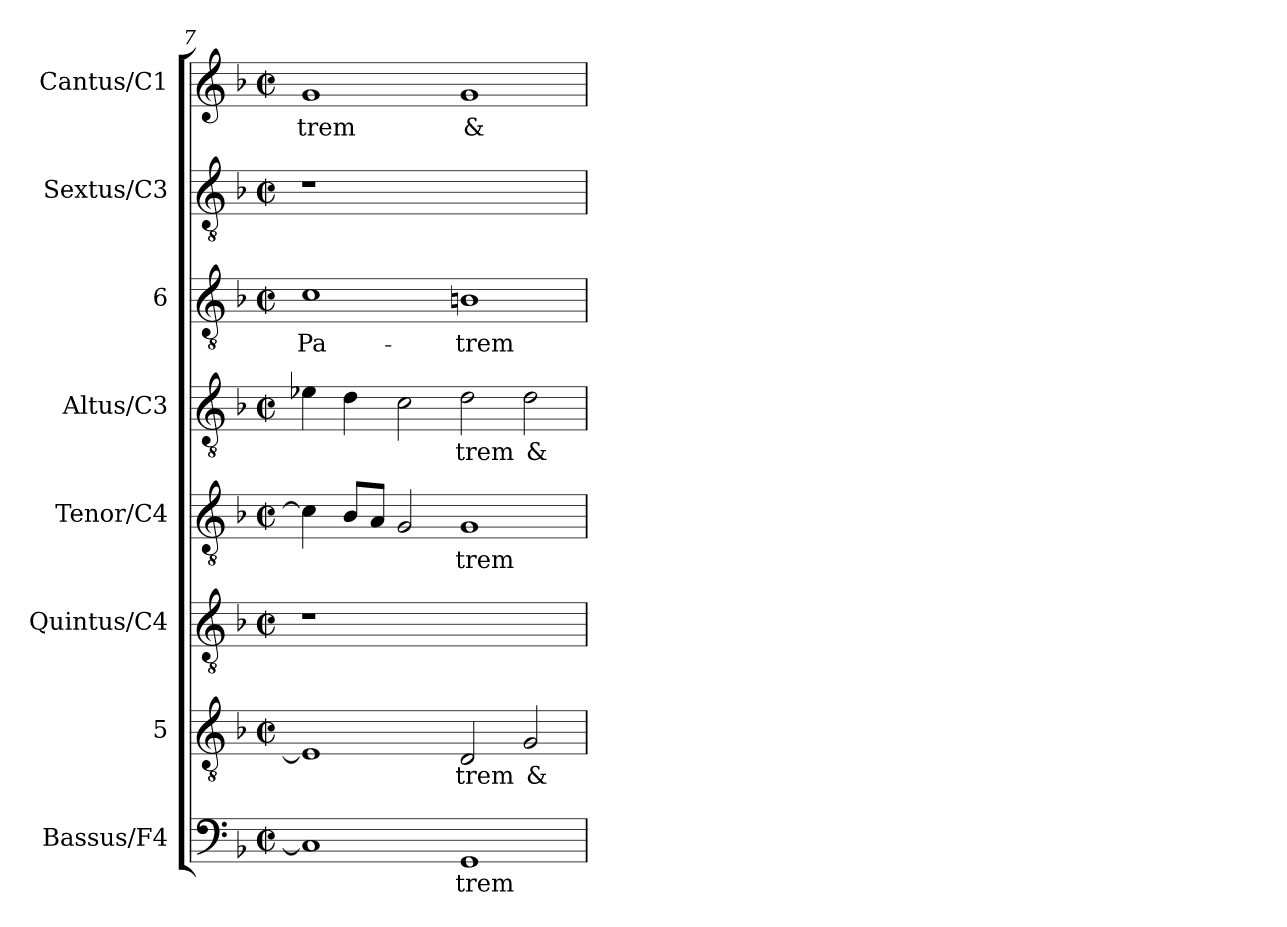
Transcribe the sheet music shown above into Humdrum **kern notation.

**kern	**text	**kern	**text	**kern	**kern	**text	**kern	**text	**kern	**text	**kern	**kern	**text
*part8	*part8	*part7	*part7	*part6	*part5	*part5	*part4	*part4	*part3	*part3	*part2	*part1	*part1
*staff8	*staff8	*staff7	*staff7	*staff6	*staff5	*staff5	*staff4	*staff4	*staff3	*staff3	*staff2	*staff1	*staff1
*I"Bassus/F4	*	*I"5	*	*I"Quintus/C4	*I"Tenor/C4	*	*I"Altus/C3	*	*I"6	*	*I"Sextus/C3	*I"Cantus/C1	*
*I'B	*	*	*	*	*I'T	*	*I'A	*	*	*	*	*I'C	*
*clefF4	*	*clefGv2	*	*clefGv2	*clefGv2	*	*clefGv2	*	*clefGv2	*	*clefGv2	*clefG2	*
*k[b-]	*	*k[b-]	*	*k[b-]	*k[b-]	*	*k[b-]	*	*k[b-]	*	*k[b-]	*k[b-]	*
*F:	*	*F:	*	*F:	*F:	*	*F:	*	*F:	*	*F:	*F:	*
*M2/2	*	*M2/2	*	*M2/2	*M2/2	*	*M2/2	*	*M2/2	*	*M2/2	*M2/2	*
*met(c|)	*	*met(c|)	*	*met(c|)	*met(c|)	*	*met(c|)	*	*met(c|)	*	*met(c|)	*met(c|)	*
=7	=7	=7	=7	=7	=7	=7	=7	=7	=7	=7	=7	=7	=7
!	!LO:LY:b:cj	!	!LO:LY:b:cj	!	!	!LO:LY:b:cj	!	!LO:LY:b:cj	!	!LO:LY:b:cj	!	!	!LO:LY:b:cj
1C]	--	1E-]	--	1r	4c\]	--	4e-X\	--	1c	Pa-	1r	1g	-trem
!	!	!	!	!	!	!LO:LY:b:cj	!	!LO:LY:b:cj	!	!	!	!	!
.	.	.	.	.	8B-/L	--	4d\	--	.	.	.	.	.
!	!	!	!	!	!	!LO:LY:b:cj	!	!	!	!	!	!	!
.	.	.	.	.	8A/J	--	.	.	.	.	.	.	.
!	!	!	!	!	!	!LO:LY:b:cj	!	!LO:LY:b:cj	!	!	!	!	!
.	.	.	.	.	2G/	--	2c\	--	.	.	.	.	.
!	!LO:LY:b:cj	!	!LO:LY:b:cj	!	!	!LO:LY:b:cj	!	!LO:LY:b:cj	!	!LO:LY:b:cj	!	!	!LO:LY:b:cj
1GG	-trem	2D/	-trem	1ryy	1G	-trem	2d\	-trem	1Bn	-trem	1ryy	1g	&
!	!	!	!LO:LY:b:cj	!	!	!	!	!LO:LY:b:cj	!	!	!	!	!
.	.	2G/	&	.	.	.	2d\	&	.	.	.	.	.
=	=	=	=	=	=	=	=	=	=	=	=	=	=
*-	*-	*-	*-	*-	*-	*-	*-	*-	*-	*-	*-	*-	*-
